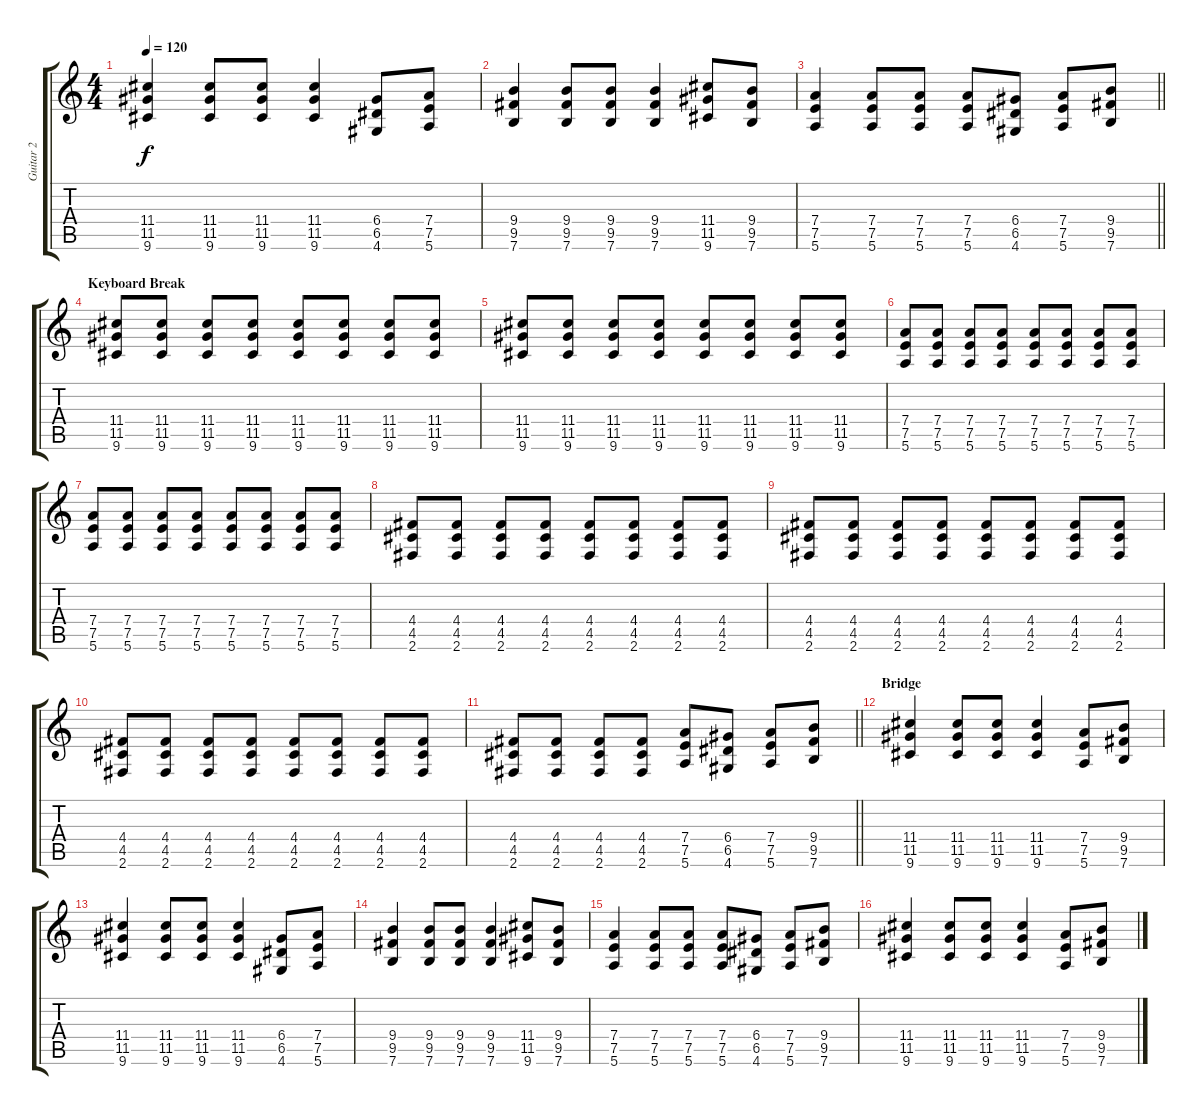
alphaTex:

\track ("Guitar 2" "Guitar 2") {instrument distortionguitar}
\staff {score tabs}
\tuning (E4 B3 G3 D3 A2 E2) {hide}
\ts (4 4)
\tempo 120
\clef g2
\ks c
(11.4 11.5 9.6).4{dy f} (11.4 11.5 9.6).8 (11.4 11.5 9.6).8 (11.4 11.5 9.6).4 (6.4 6.5 4.6).8 (7.4 7.5 5.6).8 |
(9.4 9.5 7.6).4 (9.4 9.5 7.6).8 (9.4 9.5 7.6).8 (9.4 9.5 7.6).4 (11.4 11.5 9.6).8 (9.4 9.5 7.6).8 |
\barLineRight lightlight
(7.4 7.5 5.6).4 (7.4 7.5 5.6).8 (7.4 7.5 5.6).8 (7.4 7.5 5.6).8 (6.4 6.5 4.6).8 (7.4 7.5 5.6).8 (9.4 9.5 7.6).8 |
\section ("" "Keyboard Break")
(11.4 11.5 9.6).8 (11.4 11.5 9.6).8 (11.4 11.5 9.6).8 (11.4 11.5 9.6).8 (11.4 11.5 9.6).8 (11.4 11.5 9.6).8 (11.4 11.5 9.6).8 (11.4 11.5 9.6).8 |
(11.4 11.5 9.6).8 (11.4 11.5 9.6).8 (11.4 11.5 9.6).8 (11.4 11.5 9.6).8 (11.4 11.5 9.6).8 (11.4 11.5 9.6).8 (11.4 11.5 9.6).8 (11.4 11.5 9.6).8 |
(7.4 7.5 5.6).8 (7.4 7.5 5.6).8 (7.4 7.5 5.6).8 (7.4 7.5 5.6).8 (7.4 7.5 5.6).8 (7.4 7.5 5.6).8 (7.4 7.5 5.6).8 (7.4 7.5 5.6).8 |
(7.4 7.5 5.6).8 (7.4 7.5 5.6).8 (7.4 7.5 5.6).8 (7.4 7.5 5.6).8 (7.4 7.5 5.6).8 (7.4 7.5 5.6).8 (7.4 7.5 5.6).8 (7.4 7.5 5.6).8 |
(4.4 4.5 2.6).8 (4.4 4.5 2.6).8 (4.4 4.5 2.6).8 (4.4 4.5 2.6).8 (4.4 4.5 2.6).8 (4.4 4.5 2.6).8 (4.4 4.5 2.6).8 (4.4 4.5 2.6).8 |
(4.4 4.5 2.6).8 (4.4 4.5 2.6).8 (4.4 4.5 2.6).8 (4.4 4.5 2.6).8 (4.4 4.5 2.6).8 (4.4 4.5 2.6).8 (4.4 4.5 2.6).8 (4.4 4.5 2.6).8 |
(4.4 4.5 2.6).8 (4.4 4.5 2.6).8 (4.4 4.5 2.6).8 (4.4 4.5 2.6).8 (4.4 4.5 2.6).8 (4.4 4.5 2.6).8 (4.4 4.5 2.6).8 (4.4 4.5 2.6).8 |
\barLineRight lightlight
(4.4 4.5 2.6).8 (4.4 4.5 2.6).8 (4.4 4.5 2.6).8 (4.4 4.5 2.6).8 (7.4 7.5 5.6).8 (6.4 6.5 4.6).8 (7.4 7.5 5.6).8 (9.4 9.5 7.6).8 |
\section ("" "Bridge")
(11.4 11.5 9.6).4 (11.4 11.5 9.6).8 (11.4 11.5 9.6).8 (11.4 11.5 9.6).4 (7.4 7.5 5.6).8 (9.4 9.5 7.6).8 |
(11.4 11.5 9.6).4 (11.4 11.5 9.6).8 (11.4 11.5 9.6).8 (11.4 11.5 9.6).4 (6.4 6.5 4.6).8 (7.4 7.5 5.6).8 |
(9.4 9.5 7.6).4 (9.4 9.5 7.6).8 (9.4 9.5 7.6).8 (9.4 9.5 7.6).4 (11.4 11.5 9.6).8 (9.4 9.5 7.6).8 |
(7.4 7.5 5.6).4 (7.4 7.5 5.6).8 (7.4 7.5 5.6).8 (7.4 7.5 5.6).8 (6.4 6.5 4.6).8 (7.4 7.5 5.6).8 (9.4 9.5 7.6).8 |
(11.4 11.5 9.6).4 (11.4 11.5 9.6).8 (11.4 11.5 9.6).8 (11.4 11.5 9.6).4 (7.4 7.5 5.6).8 (9.4 9.5 7.6).8
